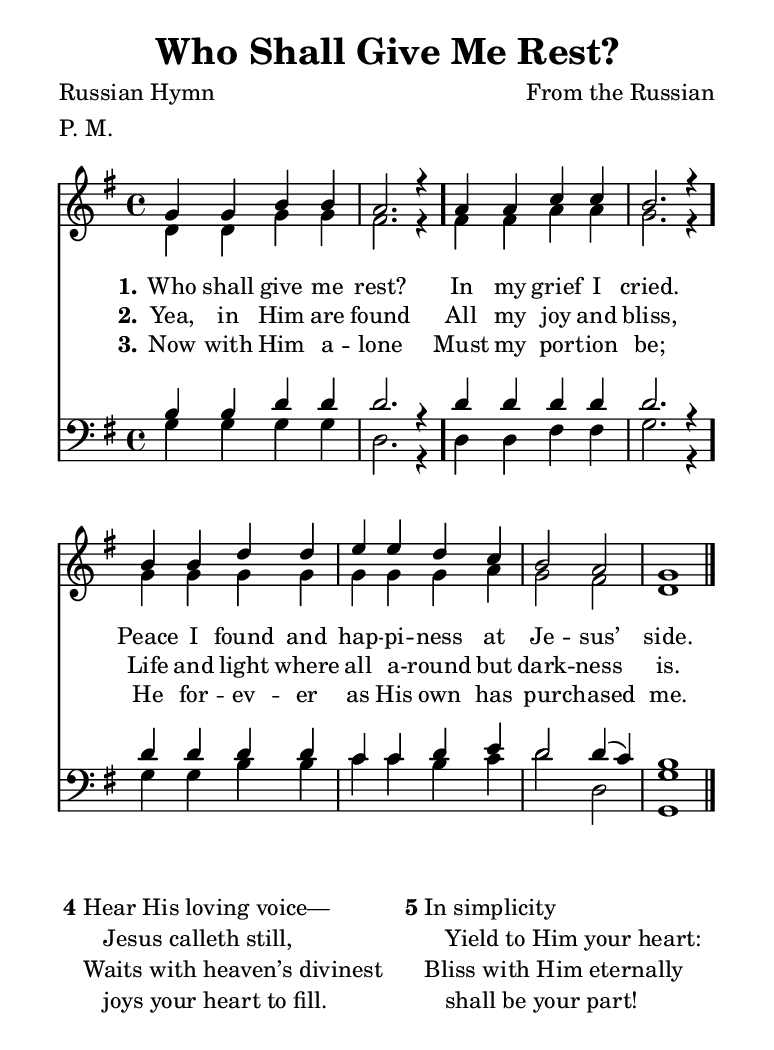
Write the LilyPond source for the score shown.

\include "common/global.ily"
\paper {
  \include "common/paper.ily"
  %ragged-bottom = ##t
  ragged-last-bottom = ##t
  systems-per-page = 2
  %page-count = ##f
}

\header{
  hymnnumber = "125"
  title = "Who Shall Give Me Rest?"
  tunename = ""
  meter = "P. M."
  poet = "Russian Hymn"
  composer = "From the Russian"
  %copyright = ""
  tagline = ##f
}

% for fermata in MIDI
ta = { \tempo 4=90 }
tb = { \tempo 4=45 }

patternAA = { c4 c c c | c2. c4 }

patternBA = { c4 c c c | c c c c | c2 c2      | c1 }
patternBB = { c4 c c c | c c c c | c2 c4( c4) | c1 }

global = {
  \include "common/overrides.ily"
  \override Staff.TimeSignature.style = #'()
  \time 4/4
  \override Score.MetronomeMark.transparent = ##t % hide all fermata changes too
  \ta
  \key g \major
  %\partial 4
  \autoBeamOff
}

notesSoprano = {
\global
\relative c'' {

  \changePitch \patternAA { g g b b | a r }
  \changePitch \patternAA { a a c c | b r }
  \changePitch \patternBA { b b d d | e e d c | b a | g }

  \bar "|."

}
}

notesAlto = {
\global
\relative e' {

  \changePitch \patternAA { d d g g | fis r }
  \changePitch \patternAA { fis fis a a | g r }
  \changePitch \patternBA { g g g g | g g g a | g fis | d }

}
}

notesTenor = {
\global
\relative a {

  \changePitch \patternAA { b b d d | d r }
  \changePitch \patternAA { d d d d | d r }
  \changePitch \patternBB { d d d d | c c d e | d d( c) | b }

}
}

notesBass = {
\global
\relative f {

  \changePitch \patternAA { g g g g | d r }
  \changePitch \patternAA { d d fis fis | g r }
  \changePitch \patternBA { g g b b | c c b c | d d, | <g, g'> }

}
}

wordsA = \lyricmode {
\set stanza = "1."

Who shall give me rest?
In my grief I cried.
Peace I found and hap -- pi -- ness at Je -- sus’ side.

}

wordsB = \lyricmode {
\set stanza = "2."

Yea, in Him are found \bar "."
All my joy and bliss, \bar "."
Life and light where all a -- round but dark -- ness is.

}

wordsC = \lyricmode {
\set stanza = "3."

Now with Him a -- lone
Must my por -- tion be;
He for -- ev -- er as His own has pur -- chased me.

}

wordsD = \markuplist {

\line { Hear His loving voice— }
\line { { \hspace #2 } Jesus calleth still, }
\line { Waits with heaven’s divinest } \line { { \hspace #2 } joys your heart to fill. }

}

wordsE = \markuplist {

\line { In simplicity }
\line { { \hspace #2 } Yield to Him your heart: }
\line { Bliss with Him eternally } \line { { \hspace #2 } shall be your part! }

}

\score {
  \context ChoirStaff <<
    \context Staff = upper <<
      \set ChoirStaff.systemStartDelimiter = #'SystemStartBar
      \context Voice  = sopranos { \voiceOne << \notesSoprano >> }
      \context Voice  = altos { \voiceTwo << \notesAlto >> }
      \context Lyrics = one   \lyricsto sopranos \wordsA
      \context Lyrics = two   \lyricsto sopranos \wordsB
      \context Lyrics = three \lyricsto sopranos \wordsC
    >>
    \context Staff = men <<
      \clef bass
      \context Voice  = tenors { \voiceOne << \notesTenor >> }
      \context Voice  = basses { \voiceTwo << \notesBass >> }
    >>
  >>
  \layout {
    \include "common/layout.ily"
  }
  \midi{
    \include "common/midi.ily"
  }
}

\noPageBreak

\markup { \fill-line {
  \hspace #0.1
  \line{ \bold 4 \column { \wordsD } }
  \hspace #0.1
  \line{ \bold 5 \column { \wordsE } }
  \hspace #0.1
} }

\version "2.18.0"  % necessary for upgrading to future LilyPond versions.

% vi:set et ts=2 sw=2 ai nocindent syntax=lilypond:
